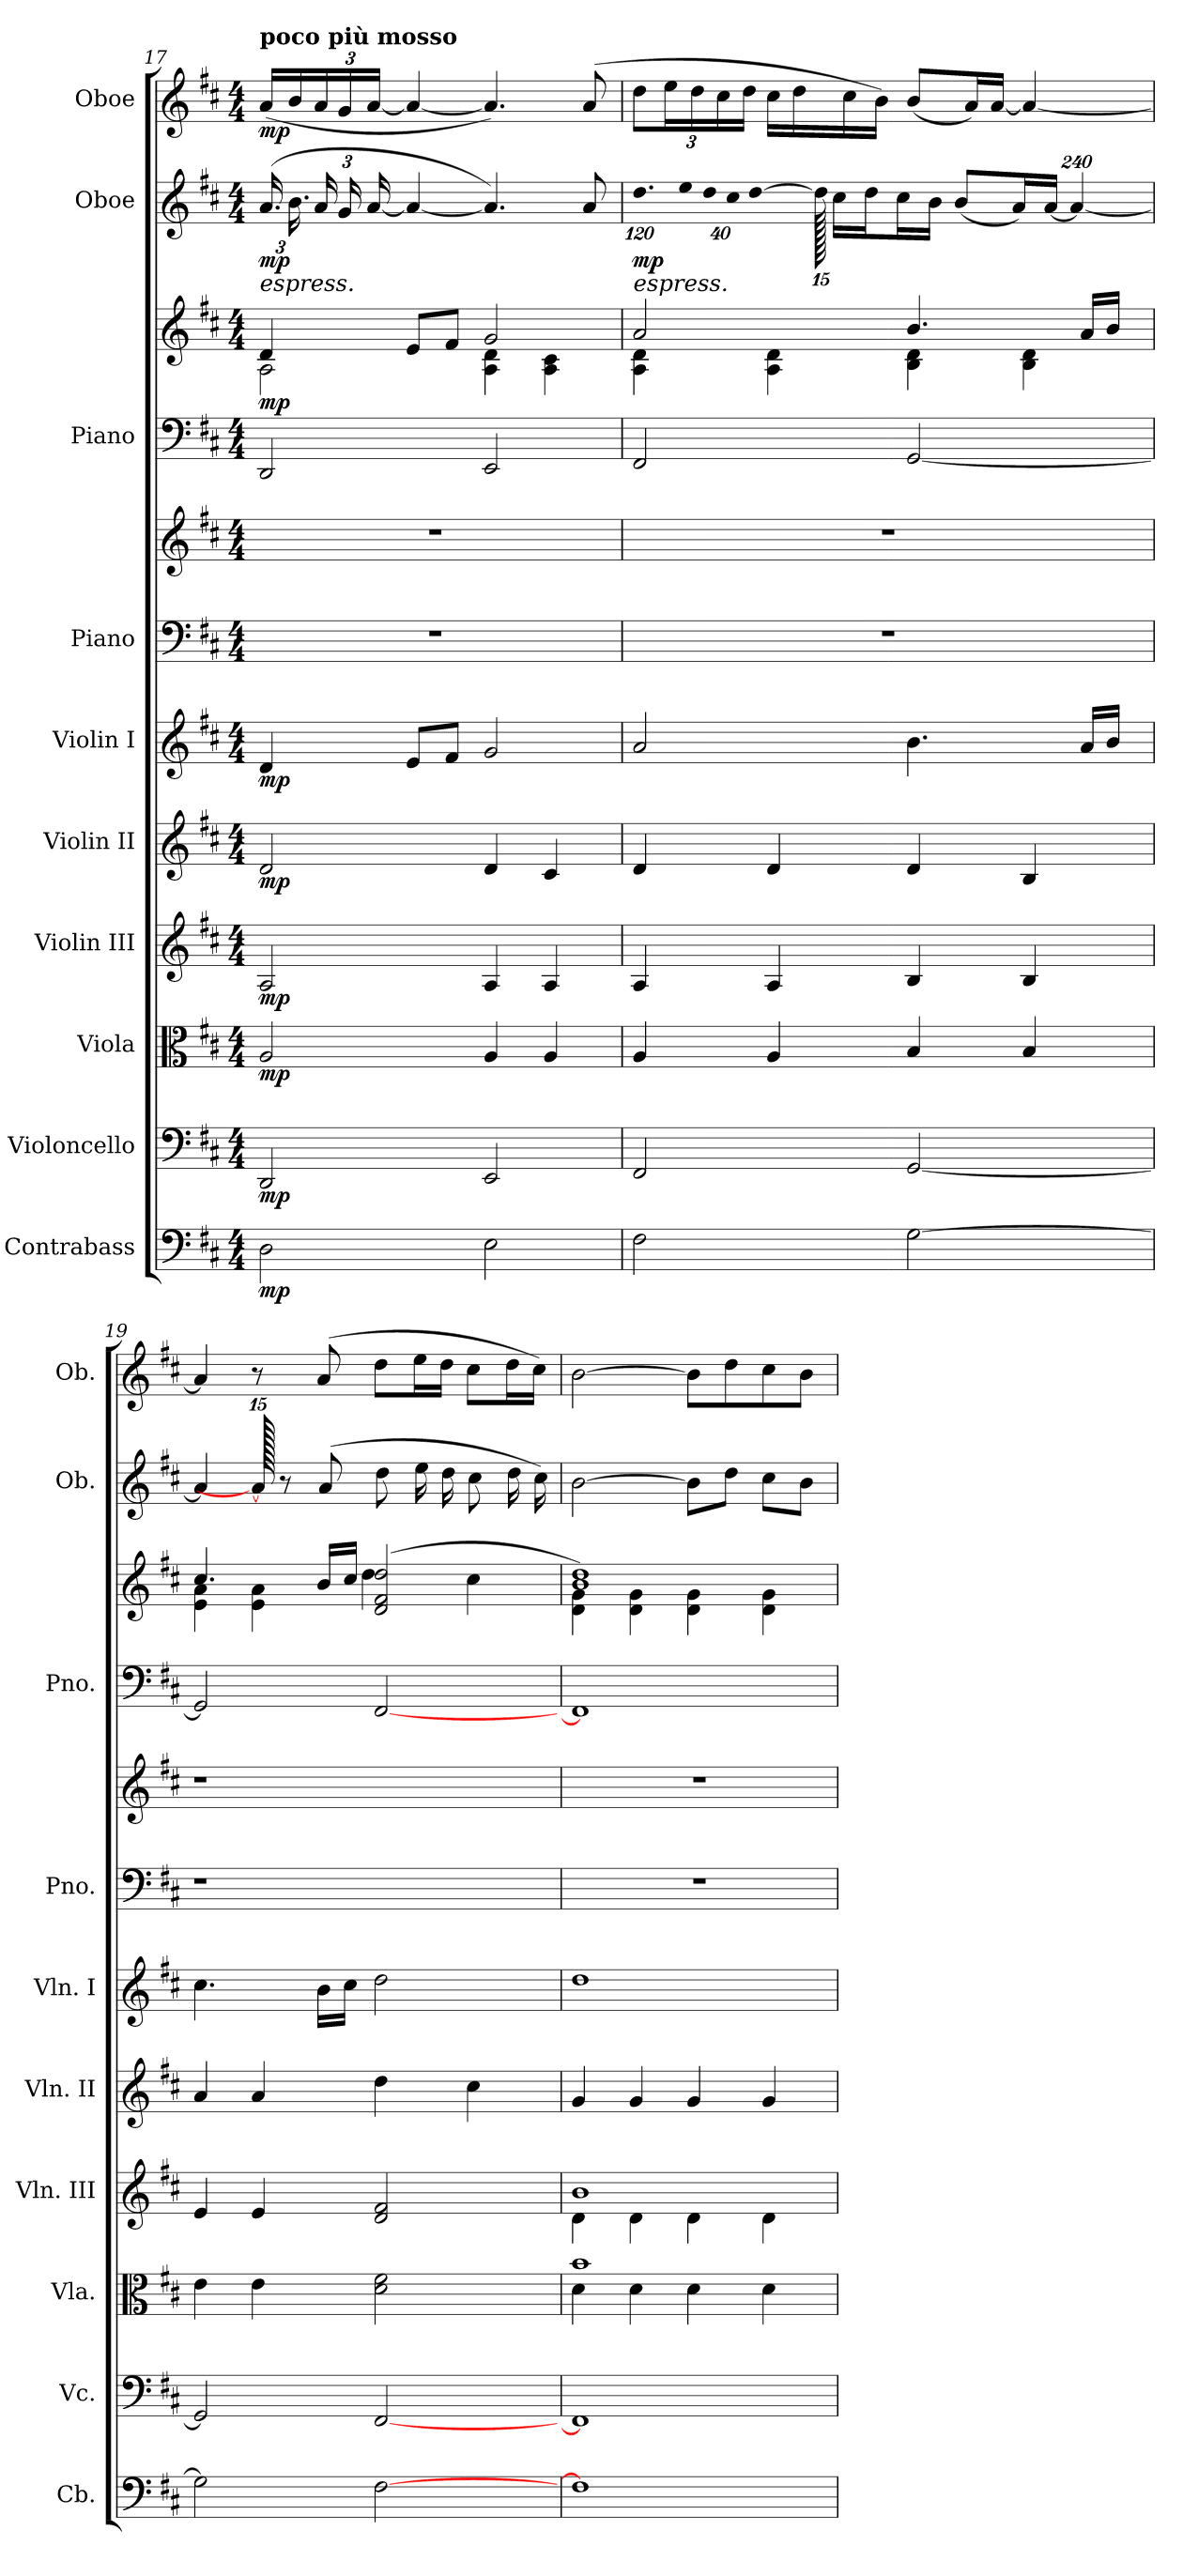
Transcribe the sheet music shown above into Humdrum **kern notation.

**kern	**dynam	**kern	**dynam	**kern	**dynam	**kern	**dynam	**kern	**dynam	**kern	**dynam	**kern	**kern	**kern	**kern	**dynam	**kern	**dynam	**kern	**dynam
*part10	*part10	*part9	*part9	*part8	*part8	*part7	*part7	*part6	*part6	*part5	*part5	*part4	*part4	*part3	*part3	*part3	*part2	*part2	*part1	*part1
*staff12	*staff12	*staff11	*staff11	*staff10	*staff10	*staff9	*staff9	*staff8	*staff8	*staff7	*staff7	*staff6	*staff5	*staff4	*staff3	*staff3/4	*staff2	*staff2	*staff1	*staff1
*I"Contrabass	*	*I"Violoncello	*	*I"Viola	*	*I"Violin III	*	*I"Violin II	*	*I"Violin I	*	*I"Piano	*	*I"Piano	*	*	*I"Oboe	*	*I"Oboe	*
*I'Cb.	*	*I'Vc.	*	*I'Vla.	*	*I'Vln. III	*	*I'Vln. II	*	*I'Vln. I	*	*I'Pno.	*	*I'Pno.	*	*	*I'Ob.	*	*I'Ob.	*
!!LO:PB:g=z
*clefF4	*	*clefF4	*	*clefC3	*	*clefG2	*	*clefG2	*	*clefG2	*	*clefF4	*clefG2	*clefF4	*clefG2	*	*clefG2	*	*clefG2	*
*ITrd7c12	*	*	*	*	*	*	*	*	*	*	*	*	*	*	*	*	*	*	*	*
*k[f#c#]	*	*k[f#c#]	*	*k[f#c#]	*	*k[f#c#]	*	*k[f#c#]	*	*k[f#c#]	*	*k[f#c#]	*k[f#c#]	*k[f#c#]	*k[f#c#]	*	*k[f#c#]	*	*k[f#c#]	*
*M4/4	*	*M4/4	*	*M4/4	*	*M4/4	*	*M4/4	*	*M4/4	*	*M4/4	*M4/4	*M4/4	*M4/4	*	*M4/4	*	*M4/4	*
=17	=17	=17	=17	=17	=17	=17	=17	=17	=17	=17	=17	=17	=17	=17	=17	=17	=17	=17	=17	=17
*	*	*	*	*	*	*	*	*	*	*	*	*	*	*	*^	*	*	*	*	*
*	*	*	*	*	*	*	*	*	*	*	*	*	*	*	*	*	*	*Xbrackettup	*	*	*
!	!	!	!	!	!	!	!	!	!	!	!	!	!	!	!	!	!	!	!	!LO:TX:a:B:t=poco più mosso	!
!	!	!	!	!	!	!	!	!	!	!	!	!	!	!	!	!	!	!LO:TX:b:i:t=espress.	!	!	!
!	!LO:DY:b	!	!LO:DY:b	!	!LO:DY:b	!	!LO:DY:b	!	!LO:DY:b	!	!LO:DY:b	!	!	!	!	!	!LO:DY:b	!	!LO:DY:b	!	!LO:DY:b
2DD\	mp	2DD/	mp	2A/	mp	2A/	mp	2d/	mp	4d/	mp	1r	1r	2DD/	4d/	2A\	mp	(>24.a/	mp	(<16a/LL	mp
.	.	.	.	.	.	.	.	.	.	.	.	.	.	.	.	.	.	24.b\	.	16b/	.
*	*	*	*	*	*	*	*	*	*	*	*	*	*	*	*	*	*	*	*	*Xbrackettup	*
.	.	.	.	.	.	.	.	.	.	.	.	.	.	.	.	.	.	24a/	.	24a/	.
.	.	.	.	.	.	.	.	.	.	.	.	.	.	.	.	.	.	24g/	.	24g/	.
.	.	.	.	.	.	.	.	.	.	.	.	.	.	.	.	.	.	[24a/	.	[24a/JJ	.
.	.	.	.	.	.	.	.	.	.	8e/L	.	.	.	.	8e/L	.	.	4a/_	.	4a/_	.
.	.	.	.	.	.	.	.	.	.	8f#/J	.	.	.	.	8f#/J	.	.	.	.	.	.
2EE\	.	2EE/	.	4A/	.	4A/	.	4d/	.	2g/	.	.	.	2EE/	2g/	4A\ 4d\	.	4.a/])	.	4.a/])	.
.	.	.	.	4A/	.	4A/	.	4c#/	.	.	.	.	.	.	.	4A\ 4c#\	.	.	.	.	.
.	.	.	.	.	.	.	.	.	.	.	.	.	.	.	.	.	.	8a/	.	(>8a/	.
=18	=18	=18	=18	=18	=18	=18	=18	=18	=18	=18	=18	=18	=18	=18	=18	=18	=18	=18	=18	=18	=18
!	!	!	!	!	!	!	!	!	!	!	!	!	!	!	!	!	!	!LO:TX:b:i:t=espress.	!	!	!
!	!	!	!	!	!	!	!	!	!	!	!	!	!	!	!	!	!	!LO:N:vis=2.	!LO:DY:b	!	!
2FF#\	.	2FF#/	.	4A/	.	4A/	.	4d/	.	2a/	.	1r	1r	2FF#/	2a/	4A\ 4d\	.	960%103dd\	mp	12dd\L	.
.	.	.	.	.	.	.	.	.	.	.	.	.	.	.	.	.	.	.	.	24ee\L	.
!	!	!	!	!	!	!	!	!	!	!	!	!	!	!	!	!	!	!LO:N:vis=4	!	!	!
.	.	.	.	.	.	.	.	.	.	.	.	.	.	.	.	.	.	640%23ee\	.	.	.
.	.	.	.	.	.	.	.	.	.	.	.	.	.	.	.	.	.	.	.	24dd\	.
!	!	!	!	!	!	!	!	!	!	!	!	!	!	!	!	!	!	!LO:N:vis=4	!	!	!
.	.	.	.	.	.	.	.	.	.	.	.	.	.	.	.	.	.	640%23dd\	.	.	.
.	.	.	.	.	.	.	.	.	.	.	.	.	.	.	.	.	.	.	.	24cc#\	.
!	!	!	!	!	!	!	!	!	!	!	!	!	!	!	!	!	!	!LO:N:vis=4	!	!	!
.	.	.	.	.	.	.	.	.	.	.	.	.	.	.	.	.	.	640%23cc#\	.	.	.
.	.	.	.	.	.	.	.	.	.	.	.	.	.	.	.	.	.	.	.	24dd\JJ	.
.	.	.	.	.	.	.	.	.	.	.	.	.	.	.	.	.	.	[1920%67dd\	.	.	.
.	.	.	.	4A/	.	4A/	.	4d/	.	.	.	.	.	.	.	4A\ 4d\	.	960dd\]	.	16cc#\LL	.
.	.	.	.	.	.	.	.	.	.	.	.	.	.	.	.	.	.	16cc#\LL	.	.	.
.	.	.	.	.	.	.	.	.	.	.	.	.	.	.	.	.	.	.	.	16dd\	.
.	.	.	.	.	.	.	.	.	.	.	.	.	.	.	.	.	.	16dd\J	.	.	.
.	.	.	.	.	.	.	.	.	.	.	.	.	.	.	.	.	.	.	.	16cc#\	.
.	.	.	.	.	.	.	.	.	.	.	.	.	.	.	.	.	.	16cc#\L	.	.	.
.	.	.	.	.	.	.	.	.	.	.	.	.	.	.	.	.	.	.	.	16b\JJ)	.
.	.	.	.	.	.	.	.	.	.	.	.	.	.	.	.	.	.	16b\JJ	.	.	.
[2GG\	.	[2GG/	.	4B/	.	4B/	.	4d/	.	4.b\	.	.	.	[2GG/	4.b/	4B\ 4d\	.	.	.	(<8b/L	.
.	.	.	.	.	.	.	.	.	.	.	.	.	.	.	.	.	.	(>8b/L	.	.	.
.	.	.	.	.	.	.	.	.	.	.	.	.	.	.	.	.	.	.	.	16a/L)	.
.	.	.	.	.	.	.	.	.	.	.	.	.	.	.	.	.	.	16a/L)	.	.	.
.	.	.	.	.	.	.	.	.	.	.	.	.	.	.	.	.	.	.	.	[16a/JJ	.
.	.	.	.	.	.	.	.	.	.	.	.	.	.	.	.	.	.	[16a/JJ	.	.	.
.	.	.	.	4B/	.	4B/	.	4B/	.	.	.	.	.	.	.	4B\ 4d\	.	.	.	4a/_	.
.	.	.	.	.	.	.	.	.	.	.	.	.	.	.	.	.	.	960%239a/_	.	.	.
.	.	.	.	.	.	.	.	.	.	16a/LL	.	.	.	.	16a/LL	.	.	.	.	.	.
.	.	.	.	.	.	.	.	.	.	16b/JJ	.	.	.	.	16b/JJ	.	.	.	.	.	.
=19	=19	=19	=19	=19	=19	=19	=19	=19	=19	=19	=19	=19	=19	=19	=19	=19	=19	=19	=19	=19	=19
2GG\]	.	2GG/]	.	4e\	.	4e/	.	4a/	.	4.cc#\	.	1r	1r	2GG/]	4.cc#/	4e\ 4a\	.	4a/]	.	4a/]	.
.	.	.	.	4e\	.	4e/	.	4a/	.	.	.	.	.	.	.	4e\ 4a\	.	960a/_	.	8r	.
.	.	.	.	.	.	.	.	.	.	.	.	.	.	.	.	.	.	8r	.	.	.
.	.	.	.	.	.	.	.	.	.	16b\LL	.	.	.	.	16b/LL	.	.	.	.	(>8a/	.
.	.	.	.	.	.	.	.	.	.	.	.	.	.	.	.	.	.	(>8a/	.	.	.
.	.	.	.	.	.	.	.	.	.	16cc#\JJ	.	.	.	.	16cc#/JJ	.	.	.	.	.	.
[2FF#\	.	[2FF#/	.	2d\ 2f#\	.	2d/ 2f#/	.	4dd\	.	2dd\	.	.	.	[2FF#/	(>2d/ 2f#/ 2dd/	4dd\	.	.	.	8dd\L	.
.	.	.	.	.	.	.	.	.	.	.	.	.	.	.	.	.	.	8dd\	.	.	.
.	.	.	.	.	.	.	.	.	.	.	.	.	.	.	.	.	.	.	.	16ee\L	.
.	.	.	.	.	.	.	.	.	.	.	.	.	.	.	.	.	.	16ee\	.	.	.
.	.	.	.	.	.	.	.	.	.	.	.	.	.	.	.	.	.	.	.	16dd\JJ	.
.	.	.	.	.	.	.	.	.	.	.	.	.	.	.	.	.	.	16dd\	.	.	.
.	.	.	.	.	.	.	.	4cc#\	.	.	.	.	.	.	.	4cc#\	.	.	.	8cc#\L	.
.	.	.	.	.	.	.	.	.	.	.	.	.	.	.	.	.	.	8cc#\	.	.	.
.	.	.	.	.	.	.	.	.	.	.	.	.	.	.	.	.	.	.	.	16dd\L	.
.	.	.	.	.	.	.	.	.	.	.	.	.	.	.	.	.	.	16dd\	.	.	.
.	.	.	.	.	.	.	.	.	.	.	.	.	.	.	.	.	.	.	.	16cc#\JJ)	.
.	.	.	.	.	.	.	.	.	.	.	.	.	.	.	.	.	.	16cc#\)	.	.	.
960ryy	.	960ryy	.	960ryy	.	960ryy	.	960ryy	.	960ryy	.	960ryy	960ryy	960ryy	960ryy	960ryy	.	.	.	960ryy	.
=20	=20	=20	=20	=20	=20	=20	=20	=20	=20	=20	=20	=20	=20	=20	=20	=20	=20	=20	=20	=20	=20
*	*	*	*	*^	*	*^	*	*	*	*	*	*	*	*	*	*	*	*	*	*	*
1FF#]	.	1FF#]	.	1b	4d\	.	1b	4d\	.	4g/	.	1dd	.	1r	1r	1FF#]	1b 1dd)	4d\ 4g\	.	[2b\	.	[2b\	.
.	.	.	.	.	4d\	.	.	4d\	.	4g/	.	.	.	.	.	.	.	4d\ 4g\	.	.	.	.	.
.	.	.	.	.	4d\	.	.	4d\	.	4g/	.	.	.	.	.	.	.	4d\ 4g\	.	8b\L]	.	8b\L]	.
.	.	.	.	.	.	.	.	.	.	.	.	.	.	.	.	.	.	.	.	8dd\J	.	8dd\	.
.	.	.	.	.	4d\	.	.	4d\	.	4g/	.	.	.	.	.	.	.	4d\ 4g\	.	8cc#\L	.	8cc#\	.
.	.	.	.	.	.	.	.	.	.	.	.	.	.	.	.	.	.	.	.	8b\J	.	8b\J	.
*	*	*	*	*v	*v	*	*	*	*	*	*	*	*	*	*	*	*v	*v	*	*	*	*	*
*	*	*	*	*	*	*v	*v	*	*	*	*	*	*	*	*	*	*	*	*	*	*
=	=	=	=	=	=	=	=	=	=	=	=	=	=	=	=	=	=	=	=	=
*-	*-	*-	*-	*-	*-	*-	*-	*-	*-	*-	*-	*-	*-	*-	*-	*-	*-	*-	*-	*-
